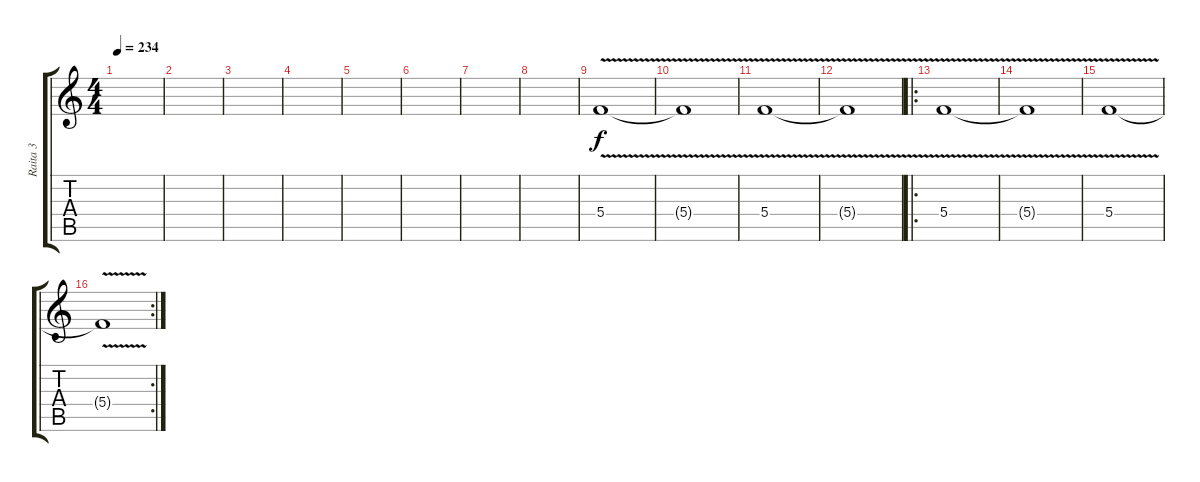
\track ("Raita 3" "Raita 3") {instrument overdrivenguitar}
\staff {score tabs}
\tuning (Eb4 Bb3 F3 C3 G2 D2) {hide}
\ts (4 4)
\tempo 234
\clef g2
\ks c
|
|
|
|
|
|
|
|
5.4{v}.1 |
5.4{t}.1 |
5.4{v}.1 |
5.4{t}.1 |
\ro
5.4{v}.1 |
5.4{t}.1 |
5.4{v}.1 |
\rc 2
5.4{t}.1
